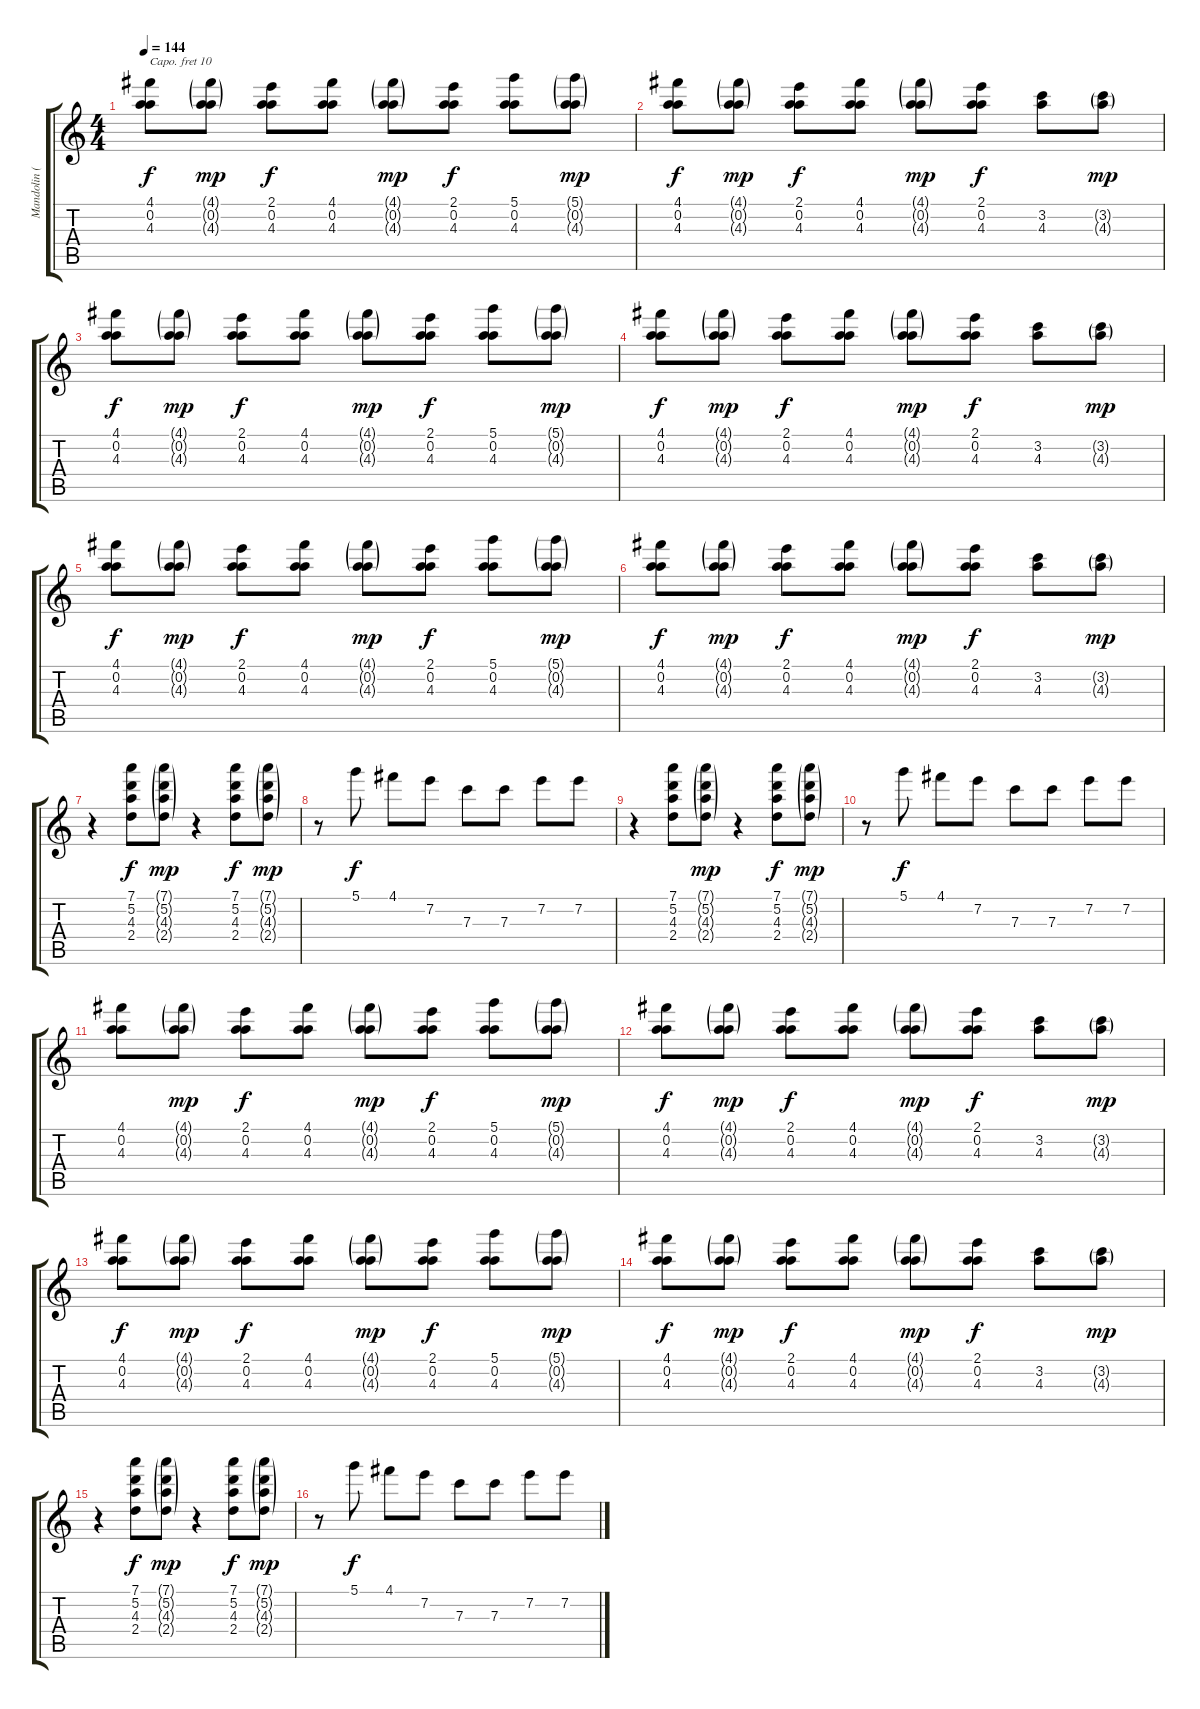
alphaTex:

\track ("Mandolin (arranged for guitar)" "Mandolin (") {instrument acousticguitarnylon}
\staff {score tabs}
\capo 10
\tuning (E4 B3 G3 D3 A2 E2) {hide}
\ts (4 4)
\tempo 144
\clef g2
\ks c
(4.1 0.2 4.3).8{dy f} (4.1{g} 0.2{g} 4.3{g}).8{dy mp} (2.1 0.2 4.3).8{dy f} (4.1 0.2 4.3).8 (4.1{g} 0.2{g} 4.3{g}).8{dy mp} (2.1 0.2 4.3).8{dy f} (5.1 0.2 4.3).8 (5.1{g} 0.2{g} 4.3{g}).8{dy mp} |
(4.1 0.2 4.3).8{dy f} (4.1{g} 0.2{g} 4.3{g}).8{dy mp} (2.1 0.2 4.3).8{dy f} (4.1 0.2 4.3).8 (4.1{g} 0.2{g} 4.3{g}).8{dy mp} (2.1 0.2 4.3).8{dy f} (3.2 4.3).8 (3.2{g} 4.3{g}).8{dy mp} |
(4.1 0.2 4.3).8{dy f} (4.1{g} 0.2{g} 4.3{g}).8{dy mp} (2.1 0.2 4.3).8{dy f} (4.1 0.2 4.3).8 (4.1{g} 0.2{g} 4.3{g}).8{dy mp} (2.1 0.2 4.3).8{dy f} (5.1 0.2 4.3).8 (5.1{g} 0.2{g} 4.3{g}).8{dy mp} |
(4.1 0.2 4.3).8{dy f} (4.1{g} 0.2{g} 4.3{g}).8{dy mp} (2.1 0.2 4.3).8{dy f} (4.1 0.2 4.3).8 (4.1{g} 0.2{g} 4.3{g}).8{dy mp} (2.1 0.2 4.3).8{dy f} (3.2 4.3).8 (3.2{g} 4.3{g}).8{dy mp} |
(4.1 0.2 4.3).8{dy f} (4.1{g} 0.2{g} 4.3{g}).8{dy mp} (2.1 0.2 4.3).8{dy f} (4.1 0.2 4.3).8 (4.1{g} 0.2{g} 4.3{g}).8{dy mp} (2.1 0.2 4.3).8{dy f} (5.1 0.2 4.3).8 (5.1{g} 0.2{g} 4.3{g}).8{dy mp} |
(4.1 0.2 4.3).8{dy f} (4.1{g} 0.2{g} 4.3{g}).8{dy mp} (2.1 0.2 4.3).8{dy f} (4.1 0.2 4.3).8 (4.1{g} 0.2{g} 4.3{g}).8{dy mp} (2.1 0.2 4.3).8{dy f} (3.2 4.3).8 (3.2{g} 4.3{g}).8{dy mp} |
r.4 (7.1 5.2 4.3 2.4).8{dy f} (7.1{g} 5.2{g} 4.3{g} 2.4{g}).8{dy mp} r.4 (7.1 5.2 4.3 2.4).8{dy f} (7.1{g} 5.2{g} 4.3{g} 2.4{g}).8{dy mp} |
r.8 5.1.8{dy f} 4.1.8 7.2.8 7.3.8 7.3.8 7.2.8 7.2.8 |
r.4 (7.1 5.2 4.3 2.4).8 (7.1{g} 5.2{g} 4.3{g} 2.4{g}).8{dy mp} r.4 (7.1 5.2 4.3 2.4).8{dy f} (7.1{g} 5.2{g} 4.3{g} 2.4{g}).8{dy mp} |
r.8 5.1.8{dy f} 4.1.8 7.2.8 7.3.8 7.3.8 7.2.8 7.2.8 |
(4.1 0.2 4.3).8 (4.1{g} 0.2{g} 4.3{g}).8{dy mp} (2.1 0.2 4.3).8{dy f} (4.1 0.2 4.3).8 (4.1{g} 0.2{g} 4.3{g}).8{dy mp} (2.1 0.2 4.3).8{dy f} (5.1 0.2 4.3).8 (5.1{g} 0.2{g} 4.3{g}).8{dy mp} |
(4.1 0.2 4.3).8{dy f} (4.1{g} 0.2{g} 4.3{g}).8{dy mp} (2.1 0.2 4.3).8{dy f} (4.1 0.2 4.3).8 (4.1{g} 0.2{g} 4.3{g}).8{dy mp} (2.1 0.2 4.3).8{dy f} (3.2 4.3).8 (3.2{g} 4.3{g}).8{dy mp} |
(4.1 0.2 4.3).8{dy f} (4.1{g} 0.2{g} 4.3{g}).8{dy mp} (2.1 0.2 4.3).8{dy f} (4.1 0.2 4.3).8 (4.1{g} 0.2{g} 4.3{g}).8{dy mp} (2.1 0.2 4.3).8{dy f} (5.1 0.2 4.3).8 (5.1{g} 0.2{g} 4.3{g}).8{dy mp} |
(4.1 0.2 4.3).8{dy f} (4.1{g} 0.2{g} 4.3{g}).8{dy mp} (2.1 0.2 4.3).8{dy f} (4.1 0.2 4.3).8 (4.1{g} 0.2{g} 4.3{g}).8{dy mp} (2.1 0.2 4.3).8{dy f} (3.2 4.3).8 (3.2{g} 4.3{g}).8{dy mp} |
r.4 (7.1 5.2 4.3 2.4).8{dy f} (7.1{g} 5.2{g} 4.3{g} 2.4{g}).8{dy mp} r.4 (7.1 5.2 4.3 2.4).8{dy f} (7.1{g} 5.2{g} 4.3{g} 2.4{g}).8{dy mp} |
r.8 5.1.8{dy f} 4.1.8 7.2.8 7.3.8 7.3.8 7.2.8 7.2.8
